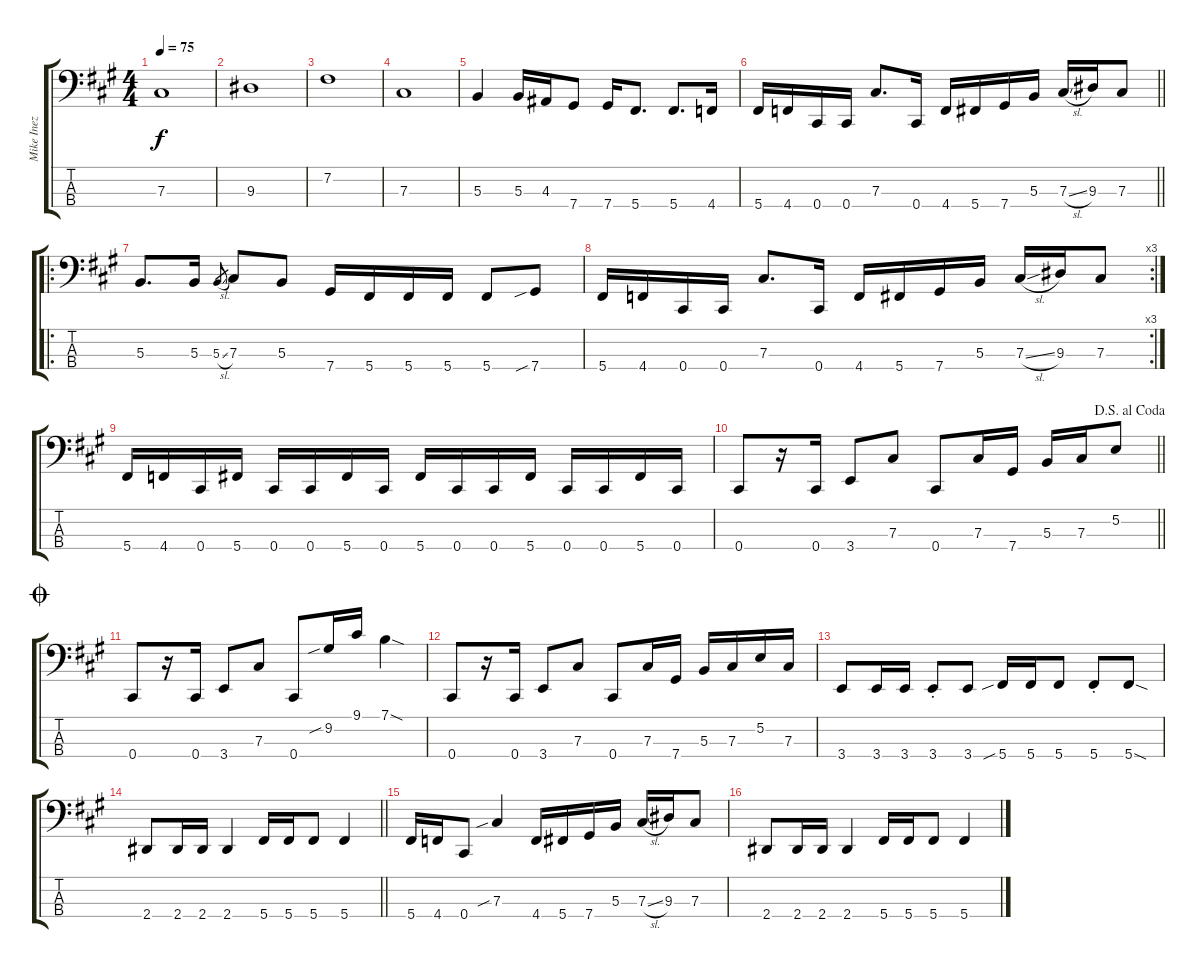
\track ("Mike Inez" "Mike Inez") {instrument electricbasspick}
\staff {score tabs}
\tuning (E2 B1 Gb1 Db1) {hide}
\ts (4 4)
\tempo 75
\clef f4
\ks a
7.3.1{dy f} |
9.3.1 |
7.2.1 |
7.3.1 |
5.3.4 5.3.16 4.3.16 7.4.8 7.4.16 5.4.8{d} 5.4.8{d} 4.4.16 |
\barLineRight lightlight
5.4.16 4.4.16 0.4.16 0.4.16 7.3.8{d} 0.4.16 4.4.16 5.4.16 7.4.16 5.3.16 7.3{sl}.16 9.3.16 7.3.8 |
\ro
5.3.8{d} 5.3.16 5.3{sl}.8{gr} 7.3.8 5.3.8 7.4.16 5.4.16 5.4.16 5.4.16 5.4.8 7.4{sib}.8 |
\rc 3
5.4.16 4.4.16 0.4.16 0.4.16 7.3.8{d} 0.4.16 4.4.16 5.4.16 7.4.16 5.3.16 7.3{sl}.16 9.3.16 7.3.8 |
5.4.16 4.4.16 0.4.16 5.4.16 0.4.16 0.4.16 5.4.16 0.4.16 5.4.16 0.4.16 0.4.16 5.4.16 0.4.16 0.4.16 5.4.16 0.4.16 |
\jump dalsegnoalcoda
\barLineRight lightlight
0.4.8 r.16 0.4.16 3.4.8 7.3.8 0.4.8 7.3.16 7.4.16 5.3.16 7.3.16 5.2.8 |
\jump coda
0.4.8 r.16 0.4.16 3.4.8 7.3.8 0.4.8 9.2{sib}.16 9.1.16 7.1{sod}.4 |
0.4.8 r.16 0.4.16 3.4.8 7.3.8 0.4.8 7.3.16 7.4.16 5.3.16 7.3.16 5.2.16 7.3.16 |
3.4.8 3.4.16 3.4.16 3.4{st}.8 3.4.8 5.4{sib}.16 5.4.16 5.4.8 5.4{st}.8 5.4{sod}.8 |
\barLineRight lightlight
2.4.8 2.4.16 2.4.16 2.4.4 5.4.16 5.4.16 5.4.8 5.4.4 |
5.4.16 4.4.16 0.4.8 7.3{sib}.4 4.4.16 5.4.16 7.4.16 5.3.16 7.3{sl}.16 9.3.16 7.3.8 |
2.4.8 2.4.16 2.4.16 2.4.4 5.4.16 5.4.16 5.4.8 5.4.4
